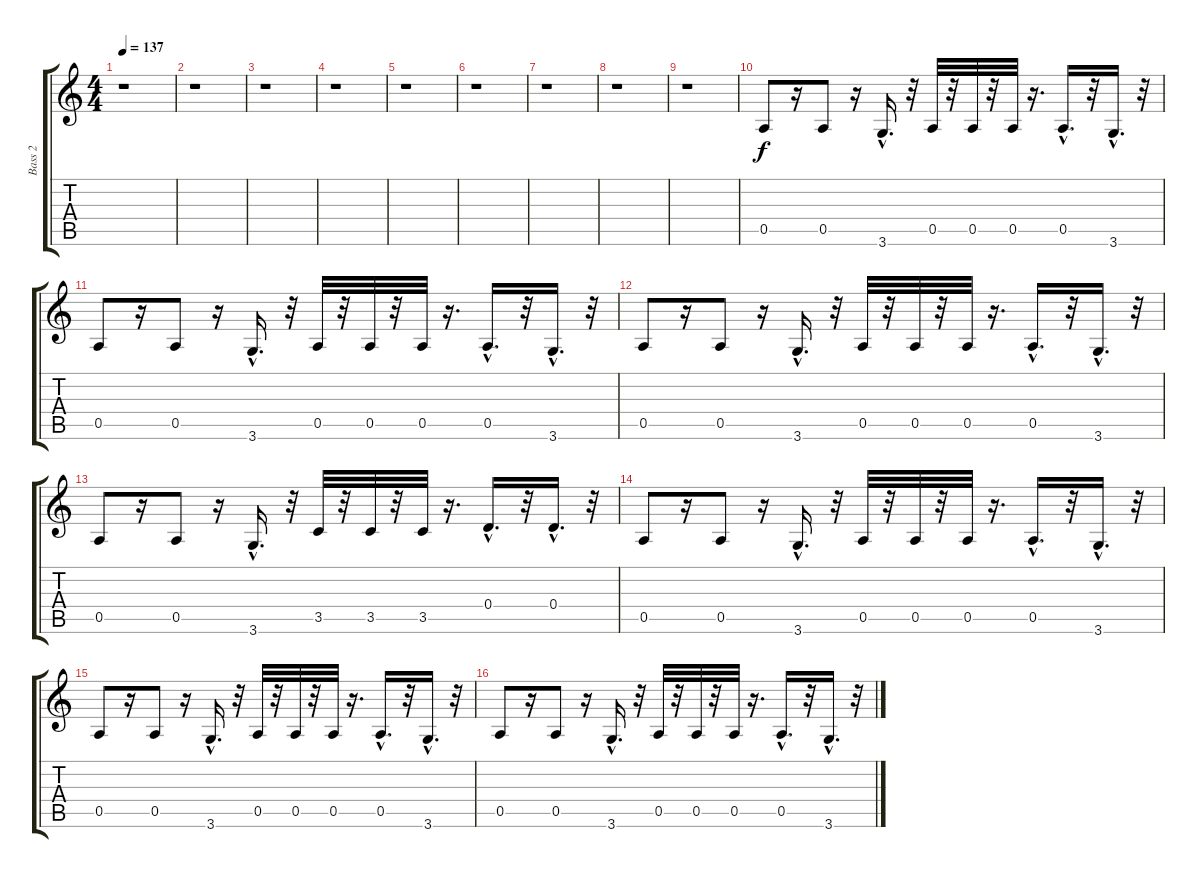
\track ("Bass 2" "Bass 2") {instrument fretlessbass}
\staff {score tabs}
\tuning (E4 B3 G3 D3 A2 E2) {hide}
\ts (4 4)
\tempo 137
\clef g2
\ks c
r.1{dy f instrument fretlessbass} |
r.1 |
r.1 |
r.1 |
r.1 |
r.1 |
r.1 |
r.1 |
r.1 |
0.5.8 r.16 0.5.8 r.16 3.6{hac}.16{d} r.32 0.5.32 r.32 0.5.32 r.32 0.5.32 r.16{d} 0.5{hac}.16{d} r.32 3.6{hac}.16{d} r.32 |
0.5.8 r.16 0.5.8 r.16 3.6{hac}.16{d} r.32 0.5.32 r.32 0.5.32 r.32 0.5.32 r.16{d} 0.5{hac}.16{d} r.32 3.6{hac}.16{d} r.32 |
0.5.8 r.16 0.5.8 r.16 3.6{hac}.16{d} r.32 0.5.32 r.32 0.5.32 r.32 0.5.32 r.16{d} 0.5{hac}.16{d} r.32 3.6{hac}.16{d} r.32 |
0.5.8 r.16 0.5.8 r.16 3.6{hac}.16{d} r.32 3.5.32 r.32 3.5.32 r.32 3.5.32 r.16{d} 0.4{hac}.16{d} r.32 0.4{hac}.16{d} r.32 |
0.5.8 r.16 0.5.8 r.16 3.6{hac}.16{d} r.32 0.5.32 r.32 0.5.32 r.32 0.5.32 r.16{d} 0.5{hac}.16{d} r.32 3.6{hac}.16{d} r.32 |
0.5.8 r.16 0.5.8 r.16 3.6{hac}.16{d} r.32 0.5.32 r.32 0.5.32 r.32 0.5.32 r.16{d} 0.5{hac}.16{d} r.32 3.6{hac}.16{d} r.32 |
0.5.8 r.16 0.5.8 r.16 3.6{hac}.16{d} r.32 0.5.32 r.32 0.5.32 r.32 0.5.32 r.16{d} 0.5{hac}.16{d} r.32 3.6{hac}.16{d} r.32
